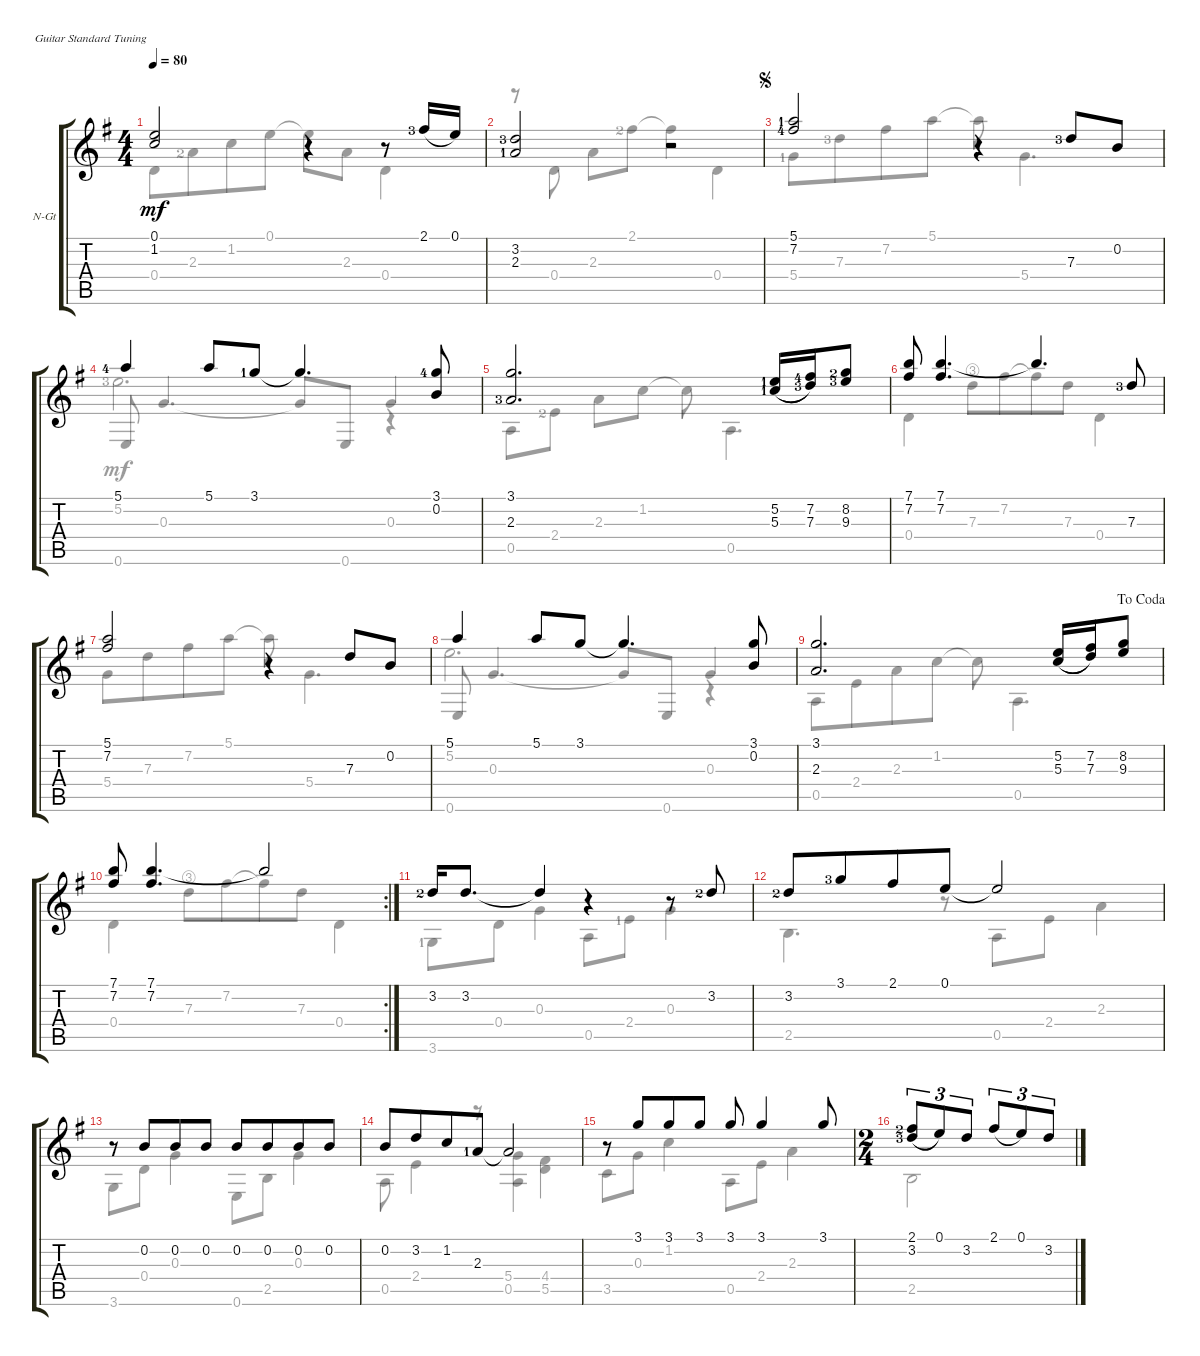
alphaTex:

\bracketExtendMode groupsimilarinstruments
\firstSystemTrackNameOrientation horizontal
\otherSystemsTrackNameOrientation horizontal
\track ("acoustic guitar" "N-Gt") {instrument acousticguitarnylon}
\staff {score tabs}
\tuning (E4 B3 G3 D3 A2 E2)
\voice
\ts (4 4)
\tempo 80
\clef g2
\ks g
(0.1 1.2).2{dy mf} r.4 r.8 2.1{lf 4}.16{legatoorigin} 0.1.16 |
(3.2{lf 4} 2.3{lf 2}).2 r.2 |
\jump segno
(5.1{lf 2} 7.2{lf 5}).2 r.4 7.3{lf 4}.8 0.2.8 |
5.1{lf 5}.4 5.1.8 3.1{lf 2}.8 3.1{t}.4{d} (3.1{lf 5} 0.2).8 |
(3.1 2.3{lf 4}).2{d} (5.2{lf 2} 5.3{lf 2}).16{legatoorigin} (7.2{lf 5} 7.3{lf 4}).16 (8.2{lf 3} 9.3{lf 4}).8 |
(7.1 7.2).8 (7.1 7.2).4{d} 7.1{t}.4{d} 7.3{lf 4}.8 |
(5.1 7.2).2 r.4 7.3.8 0.2.8 |
5.1.4 5.1.8 3.1.8 3.1{t}.4{d} (3.1 0.2).8 |
\jump dacoda
(3.1 2.3).2{d} (5.2 5.3).16{legatoorigin} (7.2 7.3).16 (8.2 9.3).8 |
\rc 2
(7.1 7.2).8 (7.1 7.2).4{d} 7.1{t}.2 |
3.2{lf 3}.16 3.2.8{d} 3.2{t}.4 r.4 r.8 3.2{lf 3}.8 |
3.2{lf 3}.8{beam merge} 3.1{lf 4}.8{beam merge} 2.1.8{beam merge} 0.1.8 0.1{t}.2 |
r.8 0.2.8{beam merge} 0.2.8 0.2.8 0.2.8 0.2.8{beam merge} 0.2.8 0.2.8 |
0.2.8 3.2.8{beam merge} 1.2.8 2.3{lf 2}.8 2.3{t}.2 |
r.8 3.1.8{beam merge} 3.1.8{beam merge} 3.1.8 3.1.8 3.1.4 3.1.8 |
\ts (2 4)
(2.1{lf 3} 3.2{lf 4}).8{tu (3 2) legatoorigin} 0.1.8{tu (3 2)} 3.2.8{tu (3 2)} 2.1.8{tu (3 2) legatoorigin} 0.1.8{tu (3 2)} 3.2.8{tu (3 2)}
\voice
\clef g2
\ottava regular
\simile none
\ks g
0.4.8{dy mf} 2.3{lf 3}.8{beam merge} 1.2.8 0.1.8 0.1{t}.8 2.3.8 0.4.4 |
r.8 0.4.8 2.3.8 2.1{lf 3}.8 2.1{t}.4 0.4.4 |
5.4{lf 2}.8 7.3{lf 4}.8{beam merge} 7.2.8 5.1.8 5.1{t}.8 5.4.4{d} |
0.6.8{beam invert} 0.3.4{d beam invert} 0.3{t}.8{beam invert} 0.6.8 0.3.4{beam invert} |
0.5.8 2.4{lf 3}.8 2.3.8 1.2.8 1.2{t}.8 0.5.4{d} |
0.4.4 7.3{string}.8 7.2.8{beam merge} 7.2{t}.8 7.3.8 0.4.4 |
5.4.8 7.3.8{beam merge} 7.2.8 5.1.8 5.1{t}.8 5.4.4{d} |
0.6.8{beam invert} 0.3.4{d beam invert} 0.3{t}.8{beam invert} 0.6.8 0.3.4{beam invert} |
0.5.8 2.4.8{beam merge} 2.3.8 1.2.8 1.2{t}.8 0.5.4{d} |
0.4.4 7.3{string}.8 7.2.8{beam merge} 7.2{t}.8 7.3.8 0.4.4 |
3.6{lf 2}.8 0.4.8 0.3.4 0.5.8 2.4{lf 2}.8 0.3.4 |
2.5.4{d} r.8 0.5.8 2.4.8 2.3.4 |
3.6.8 0.4.8 0.3.4 0.6.8 2.5.8 0.3.4 |
0.5.8 2.4.4 r.8 (5.4 0.5).4 (4.4 5.5).4 |
3.5.8 0.3.8 1.2.4 0.5.8 2.4.8 2.3.4 |
2.5.2
\voice
\clef g2
\ottava regular
\simile none
\ks g
|
|
|
5.2{lf 4}.2{d} r.4 |
|
|
|
5.2.2{d} r.4 |
|
|
|
|
|
|
|
